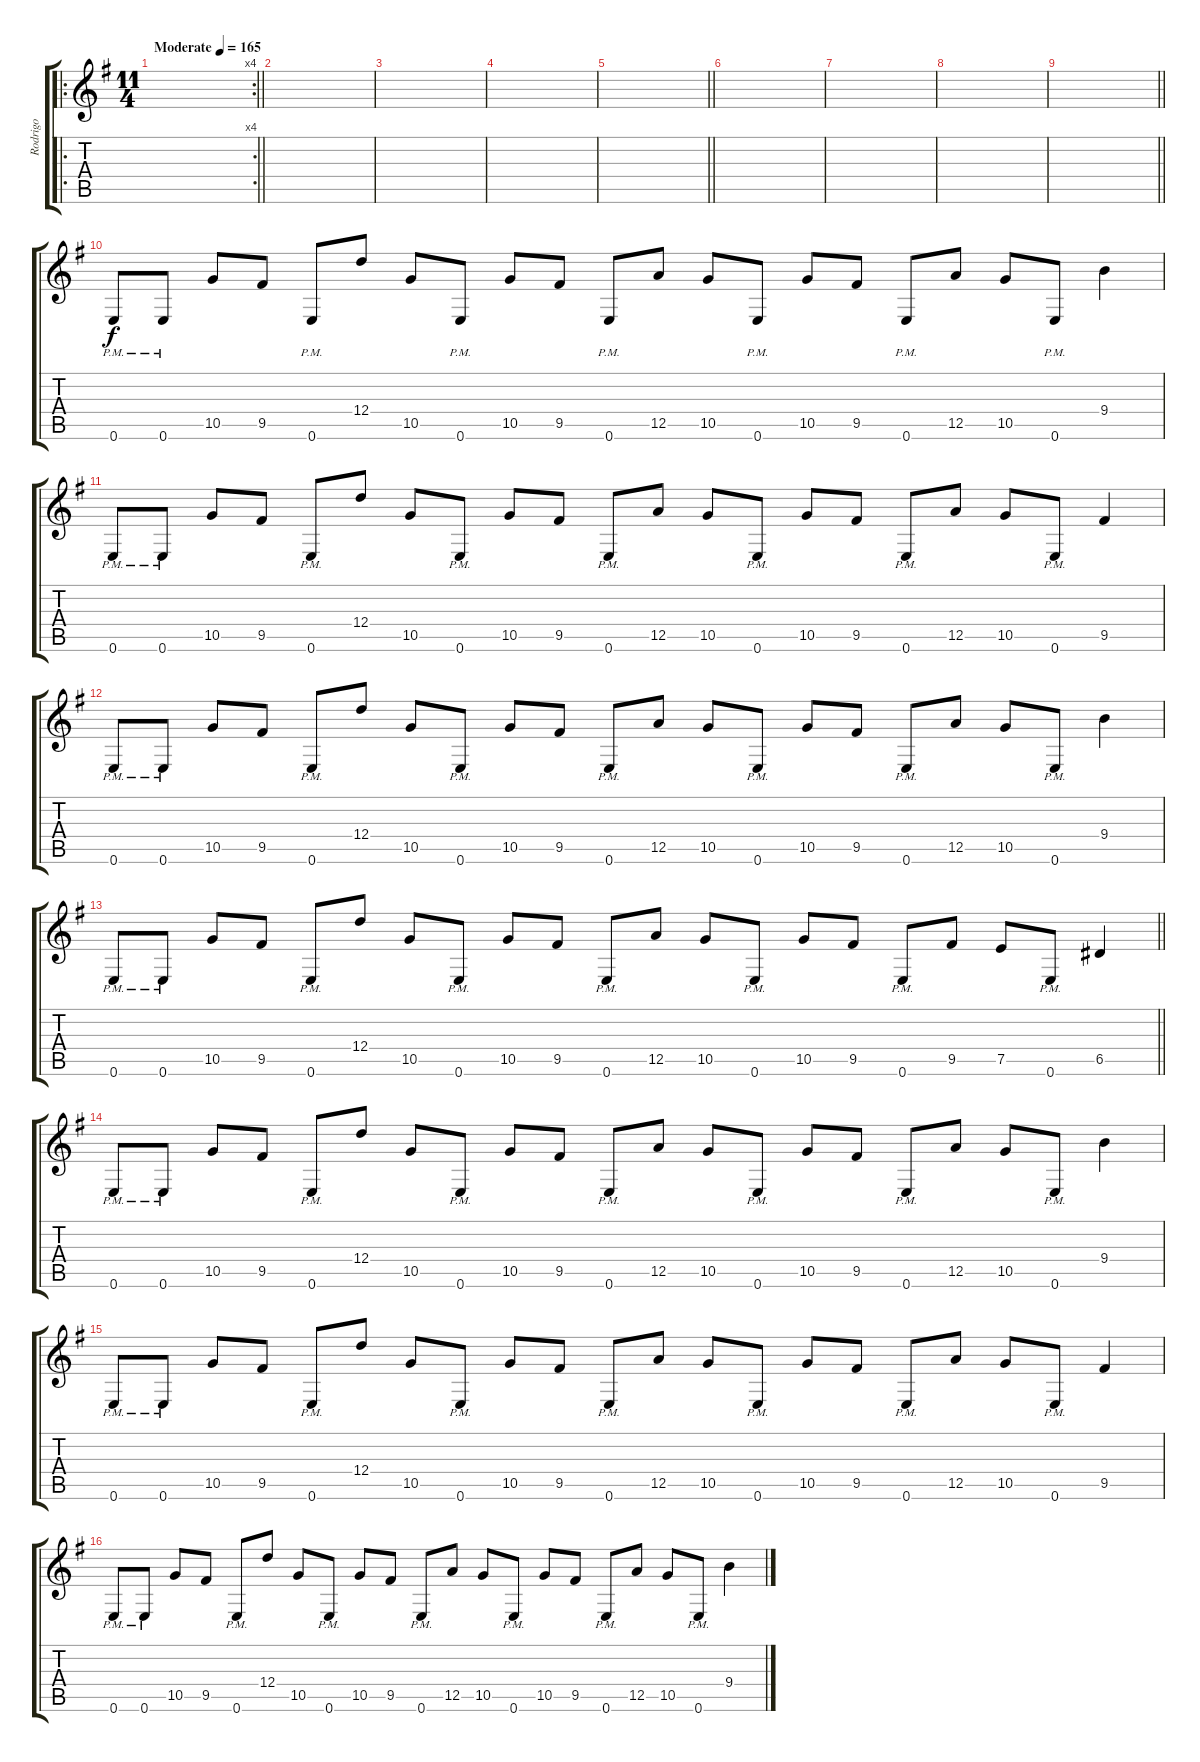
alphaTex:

\track ("Rodrigo" "Rodrigo") {instrument acousticguitarnylon}
\staff {score tabs}
\tuning (E4 B3 G3 D3 A2 E2) {hide}
\ro
\rc 4
\ts (11 4)
\tempo (165 "Moderate")
\clef g2
\barLineRight lightlight
\ks g
|
|
|
|
\barLineRight lightlight
|
|
|
|
\barLineRight lightlight
|
0.6{pm}.8 0.6{pm}.8 10.5.8 9.5.8 0.6{pm}.8 12.4.8 10.5.8 0.6{pm}.8 10.5.8 9.5.8 0.6{pm}.8 12.5.8 10.5.8 0.6{pm}.8 10.5.8 9.5.8 0.6{pm}.8 12.5.8 10.5.8 0.6{pm}.8 9.4.4 |
0.6{pm}.8 0.6{pm}.8 10.5.8 9.5.8 0.6{pm}.8 12.4.8 10.5.8 0.6{pm}.8 10.5.8 9.5.8 0.6{pm}.8 12.5.8 10.5.8 0.6{pm}.8 10.5.8 9.5.8 0.6{pm}.8 12.5.8 10.5.8 0.6{pm}.8 9.5.4 |
0.6{pm}.8 0.6{pm}.8 10.5.8 9.5.8 0.6{pm}.8 12.4.8 10.5.8 0.6{pm}.8 10.5.8 9.5.8 0.6{pm}.8 12.5.8 10.5.8 0.6{pm}.8 10.5.8 9.5.8 0.6{pm}.8 12.5.8 10.5.8 0.6{pm}.8 9.4.4 |
\barLineRight lightlight
0.6{pm}.8 0.6{pm}.8 10.5.8 9.5.8 0.6{pm}.8 12.4.8 10.5.8 0.6{pm}.8 10.5.8 9.5.8 0.6{pm}.8 12.5.8 10.5.8 0.6{pm}.8 10.5.8 9.5.8 0.6{pm}.8 9.5.8 7.5.8 0.6{pm}.8 6.5.4 |
0.6{pm}.8 0.6{pm}.8 10.5.8 9.5.8 0.6{pm}.8 12.4.8 10.5.8 0.6{pm}.8 10.5.8 9.5.8 0.6{pm}.8 12.5.8 10.5.8 0.6{pm}.8 10.5.8 9.5.8 0.6{pm}.8 12.5.8 10.5.8 0.6{pm}.8 9.4.4 |
0.6{pm}.8 0.6{pm}.8 10.5.8 9.5.8 0.6{pm}.8 12.4.8 10.5.8 0.6{pm}.8 10.5.8 9.5.8 0.6{pm}.8 12.5.8 10.5.8 0.6{pm}.8 10.5.8 9.5.8 0.6{pm}.8 12.5.8 10.5.8 0.6{pm}.8 9.5.4 |
0.6{pm}.8 0.6{pm}.8 10.5.8 9.5.8 0.6{pm}.8 12.4.8 10.5.8 0.6{pm}.8 10.5.8 9.5.8 0.6{pm}.8 12.5.8 10.5.8 0.6{pm}.8 10.5.8 9.5.8 0.6{pm}.8 12.5.8 10.5.8 0.6{pm}.8 9.4.4
